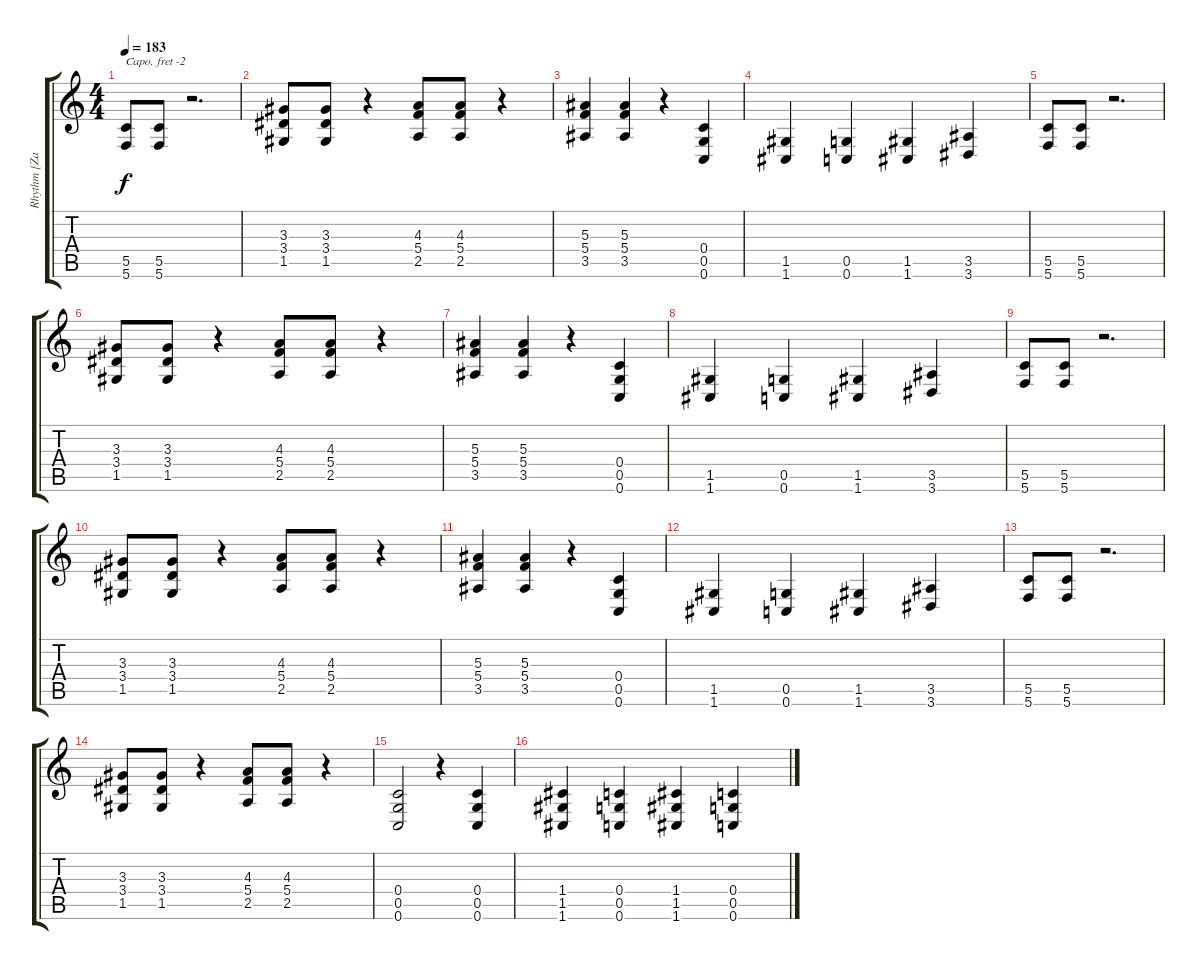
\track ("Rhythm [Zacky Vengeance]" "Rhythm [Za") {instrument distortionguitar}
\staff {score tabs}
\capo -2
\tuning (E4 B3 G3 D3 A2 D2) {hide}
\ts (4 4)
\tempo 183
\clef g2
\ks c
(5.5 5.6).8{dy f} (5.5 5.6).8 r.2{d} |
(3.3 3.4 1.5).8 (3.3 3.4 1.5).8 r.4 (4.3 5.4 2.5).8 (4.3 5.4 2.5).8 r.4 |
(5.3 5.4 3.5).4 (5.3 5.4 3.5).4 r.4 (0.4 0.5 0.6).4 |
(1.5 1.6).4 (0.5 0.6).4 (1.5 1.6).4 (3.5 3.6).4 |
(5.5 5.6).8 (5.5 5.6).8 r.2{d} |
(3.3 3.4 1.5).8 (3.3 3.4 1.5).8 r.4 (4.3 5.4 2.5).8 (4.3 5.4 2.5).8 r.4 |
(5.3 5.4 3.5).4 (5.3 5.4 3.5).4 r.4 (0.4 0.5 0.6).4 |
(1.5 1.6).4 (0.5 0.6).4 (1.5 1.6).4 (3.5 3.6).4 |
(5.5 5.6).8 (5.5 5.6).8 r.2{d} |
(3.3 3.4 1.5).8 (3.3 3.4 1.5).8 r.4 (4.3 5.4 2.5).8 (4.3 5.4 2.5).8 r.4 |
(5.3 5.4 3.5).4 (5.3 5.4 3.5).4 r.4 (0.4 0.5 0.6).4 |
(1.5 1.6).4 (0.5 0.6).4 (1.5 1.6).4 (3.5 3.6).4 |
(5.5 5.6).8 (5.5 5.6).8 r.2{d} |
(3.3 3.4 1.5).8 (3.3 3.4 1.5).8 r.4 (4.3 5.4 2.5).8 (4.3 5.4 2.5).8 r.4 |
(0.4 0.5 0.6).2 r.4 (0.4 0.5 0.6).4 |
(1.4 1.5 1.6).4 (0.4 0.5 0.6).4 (1.4 1.5 1.6).4 (0.4 0.5 0.6).4
